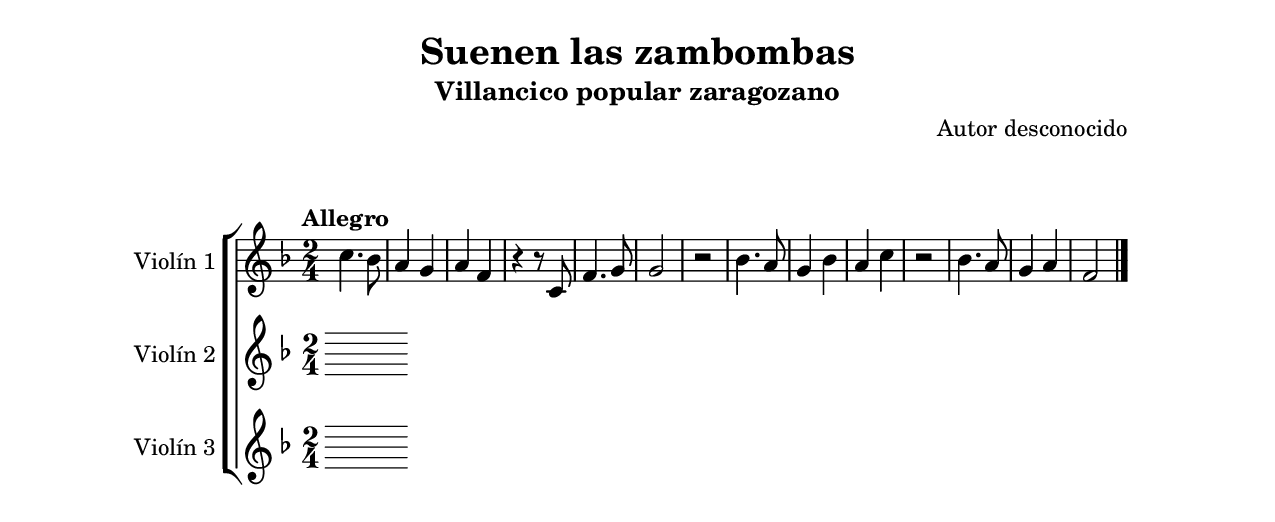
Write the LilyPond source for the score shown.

\version "2.22.1"
\header {
	title = "Suenen las zambombas"
	subtitle = "Villancico popular zaragozano"
	composer = "Autor desconocido"
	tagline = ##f
}

\paper {
	#(set-paper-size "letter")
	top-margin = 25
	left-margin = 25
	right-margin = 25
	bottom-margin = 25
	print-page-number = false
}

\markup \vspace #2 %

global= {
	\time 2/4
	\tempo Allegro
	\key f \major
}

violinUno = \new Voice \relative c'' {
	c4. bes8 | a4 g a f | r4 r8 c8 | f4. g8 |
	g2 | r2 | bes4. a8 | g4 bes | 
	a c | r2 | bes4. a8 | g4 a | 
	f2 |
	\bar "|."
}

violinDos = \new Voice \relative c'' {
}

violinTres = \new Voice \relative c'' {
}

\score {
	\new StaffGroup <<
		\new Staff \with { instrumentName = "Violín 1" }
		<< \global \violinUno >>
		\new Staff \with { instrumentName = "Violín 2" }
		<< \global \violinDos >>
		\new Staff \with { instrumentName = "Violín 3" }
		<< \global \violinTres >>
	>>
\layout { }
\midi { }
}